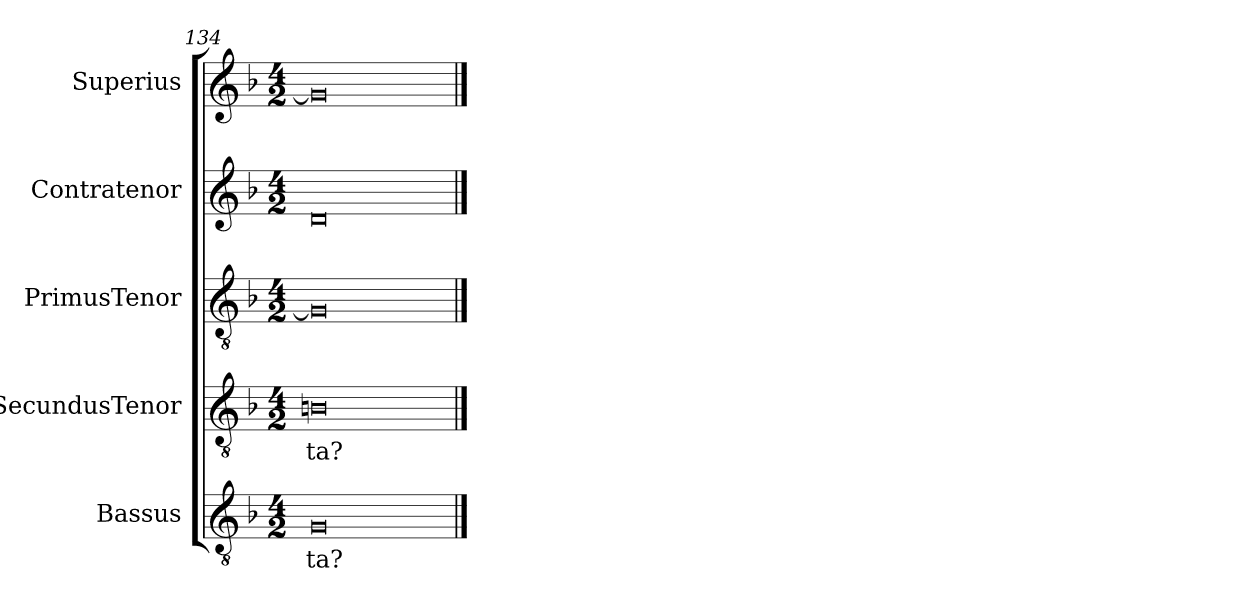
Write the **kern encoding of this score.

**kern	**text	**kern	**text	**kern	**kern	**kern
*part5	*part5	*part4	*part4	*part3	*part2	*part1
*staff5	*staff5	*staff4	*staff4	*staff3	*staff2	*staff1
*I"Bassus	*	*I"SecundusTenor	*	*I"PrimusTenor	*I"Contratenor	*I"Superius
*	*	*I'T.	*	*I'T.	*I'A.	*I'S.
*clefGv2	*	*clefGv2	*	*clefGv2	*clefG2	*clefG2
*ITrd7c12	*	*ITrd7c12	*	*ITrd7c12	*	*
*k[b-]	*	*k[b-]	*	*k[b-]	*k[b-]	*k[b-]
*F:	*	*F:	*	*F:	*F:	*F:
*M4/2	*	*M4/2	*	*M4/2	*M4/2	*M4/2
=134	=134	=134	=134	=134	=134	=134
0GG/	-ta?	0BBni\	-ta?	0GG/]	0d/	0g/]
==	==	==	==	==	==	==
*-	*-	*-	*-	*-	*-	*-
